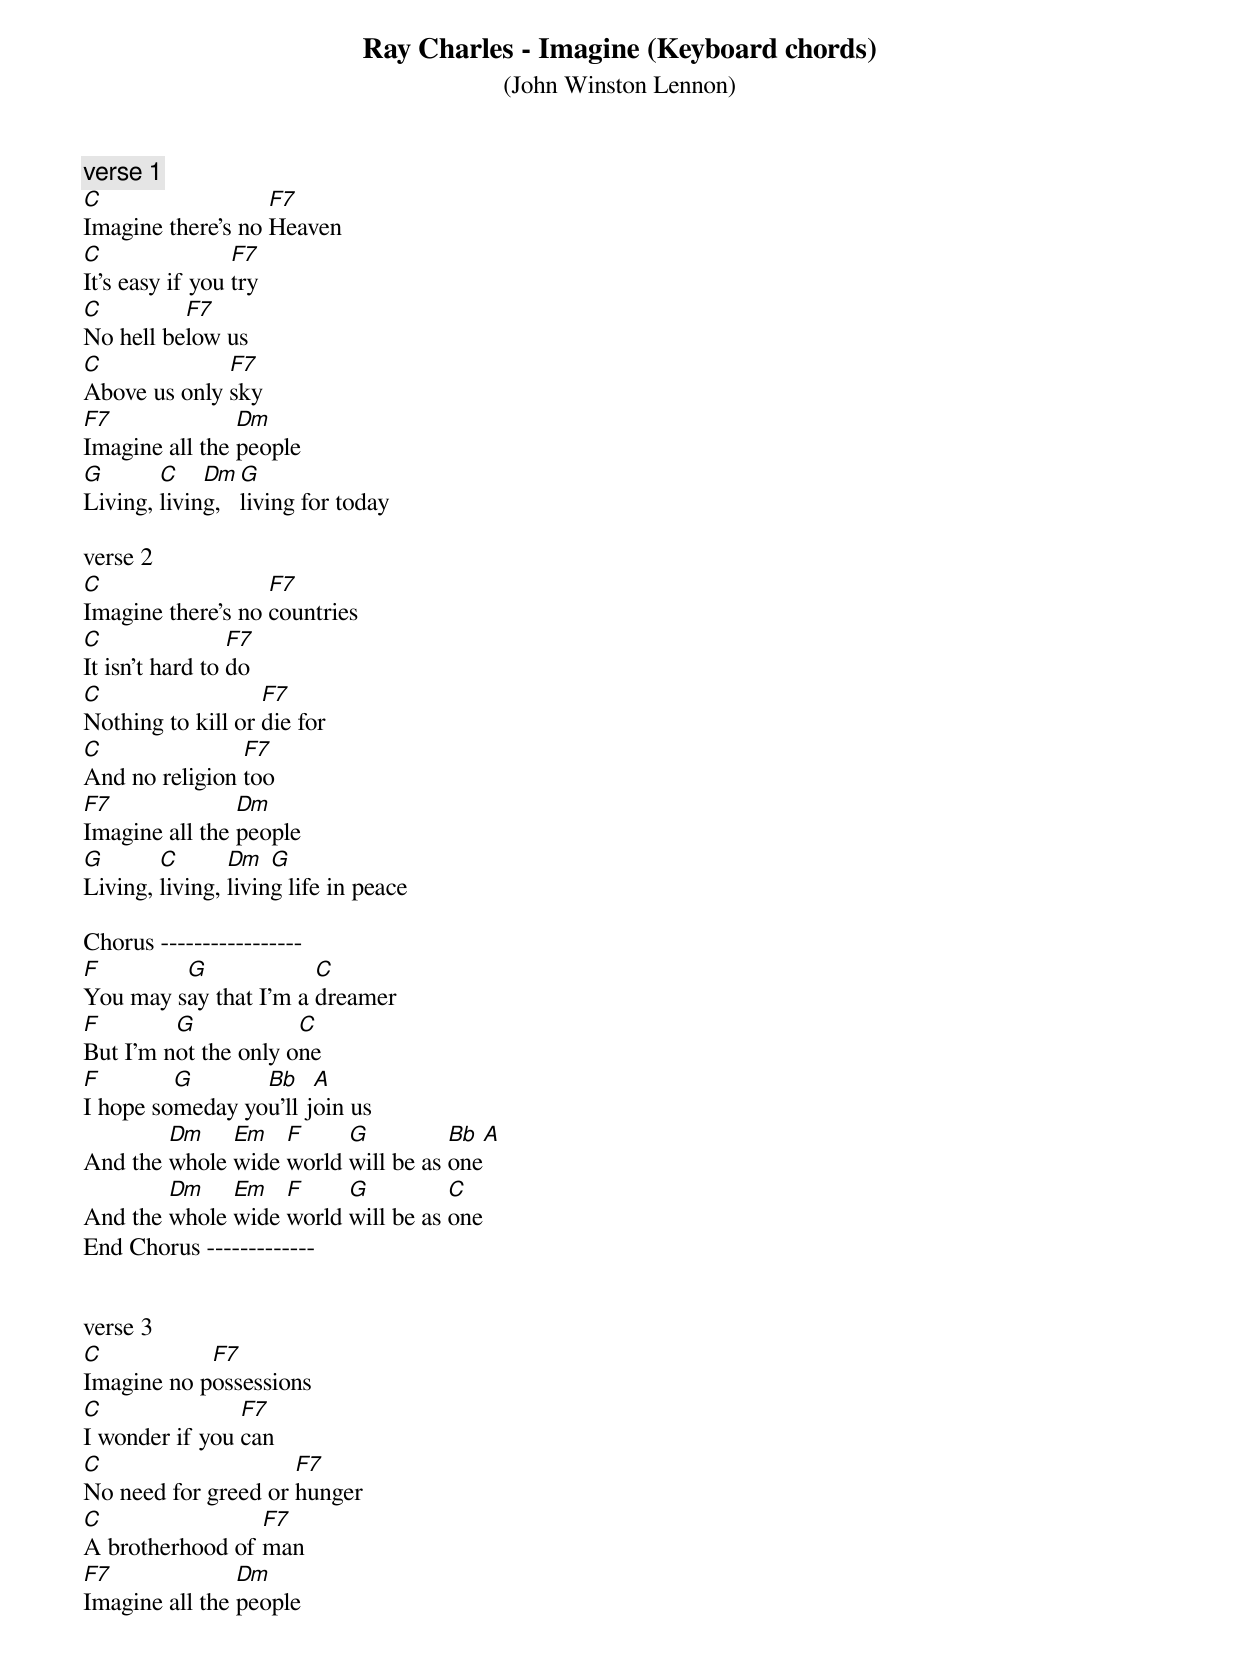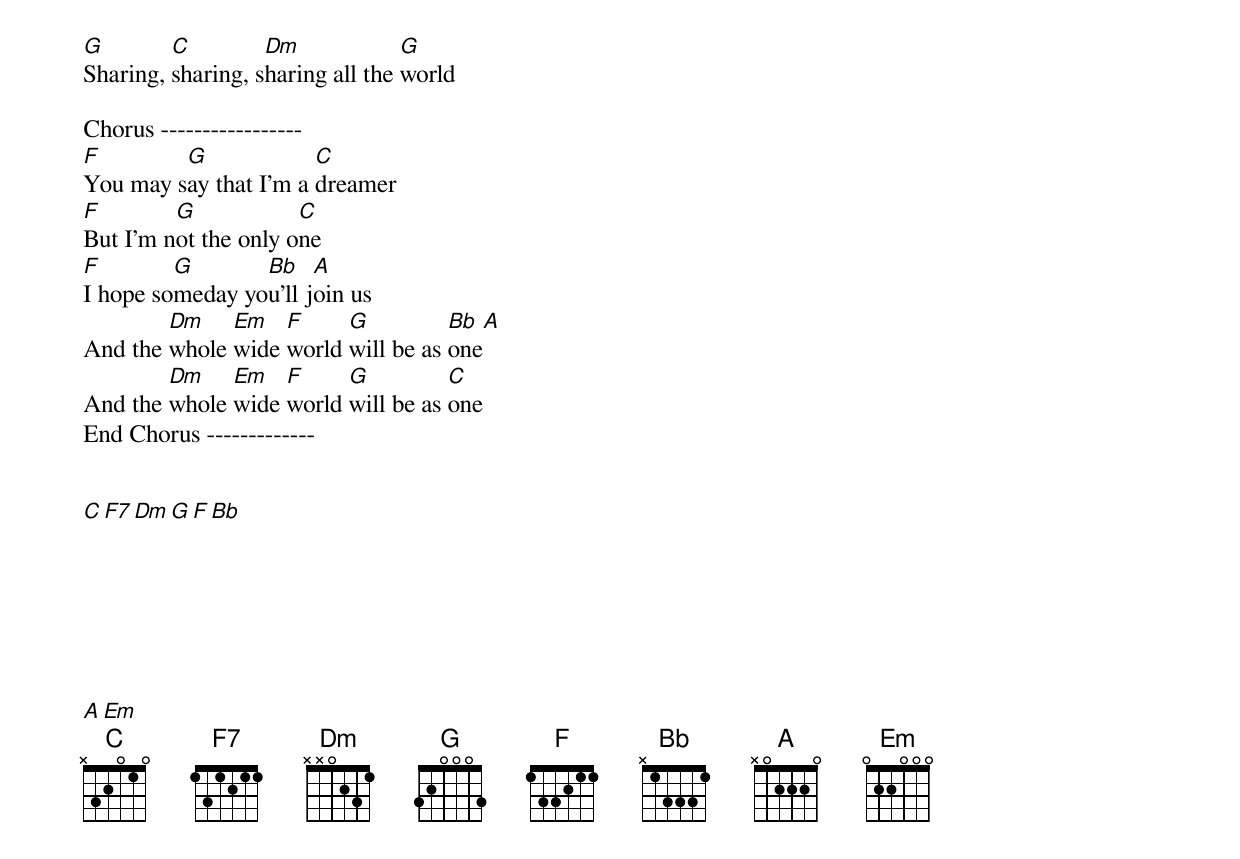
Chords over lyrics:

Ray Charles - Imagine (Keyboard chords)
(John Winston Lennon)

verse 1
C                  F7
Imagine there's no Heaven
C                F7
It's easy if you try
C         F7
No hell below us
C             F7
Above us only sky
F7              Dm
Imagine all the people
G       C    Dm G
Living, living, living for today

verse 2
C                  F7
Imagine there's no countries
C                F7
It isn't hard to do
C                  F7
Nothing to kill or die for
C               F7
And no religion too
F7              Dm
Imagine all the people
G       C       Dm   G
Living, living, living life in peace

Chorus -----------------
F        G             C
You may say that I'm a dreamer
F        G            C
But I'm not the only one
F        G       Bb    A
I hope someday you'll join us
        Dm    Em   F     G          Bb A
And the whole wide world will be as one
        Dm    Em   F     G          C
And the whole wide world will be as one
End Chorus -------------


verse 3
C           F7
Imagine no possessions
C               F7
I wonder if you can
C                    F7
No need for greed or hunger
C                F7
A brotherhood of man
F7              Dm
Imagine all the people
G        C         Dm             G
Sharing, sharing, sharing all the world

Chorus -----------------
F        G             C
You may say that I'm a dreamer
F        G            C
But I'm not the only one
F        G       Bb    A
I hope someday you'll join us
        Dm    Em   F     G          Bb A
And the whole wide world will be as one
        Dm    Em   F     G          C
And the whole wide world will be as one
End Chorus -------------


  C      F7     Dm     G      F      Bb







  A      Em
